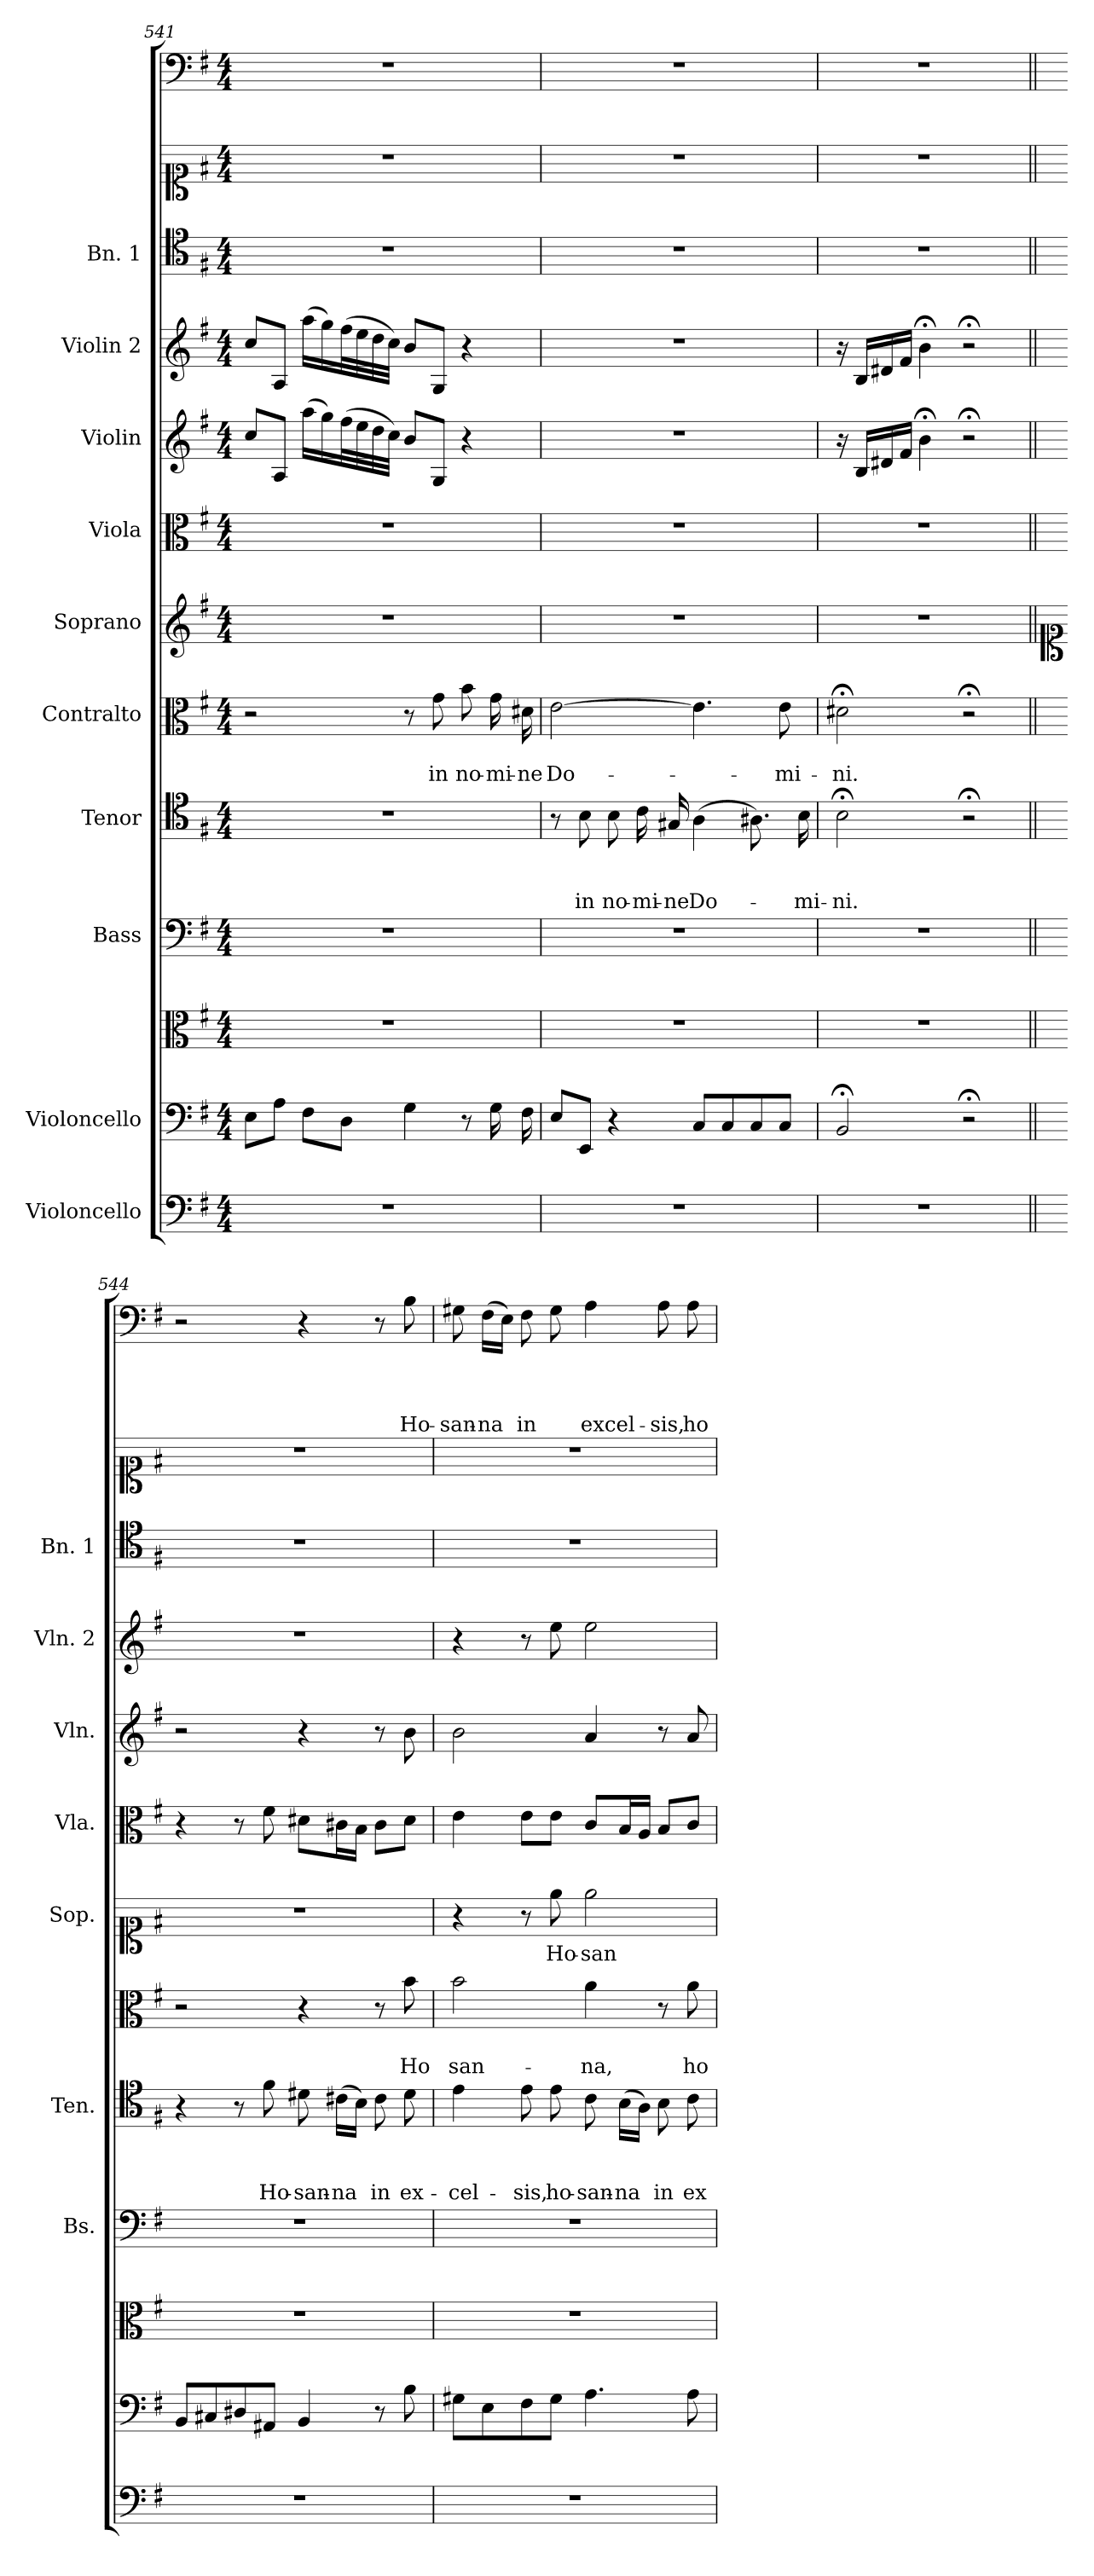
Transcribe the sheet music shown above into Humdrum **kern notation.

**kern	**kern	**kern	**kern	**kern	**text	**text	**text	**kern	**text	**text	**kern	**text	**kern	**kern	**kern	**kern	**kern	**kern	**text	**text	**text	**text
*part13	*part12	*part11	*part10	*part9	*part9	*part9	*part9	*part8	*part8	*part8	*part7	*part7	*part6	*part5	*part4	*part3	*part2	*part1	*part1	*part1	*part1	*part1
*staff13	*staff12	*staff11	*staff10	*staff9	*staff9	*staff9	*staff9	*staff8	*staff8	*staff8	*staff7	*staff7	*staff6	*staff5	*staff4	*staff3	*staff2	*staff1	*staff1	*staff1	*staff1	*staff1
*I"Violoncello	*I"Violoncello	*	*I"Bass	*I"Tenor	*	*	*	*I"Contralto	*	*	*I"Soprano	*	*I"Viola	*I"Violin	*I"Violin 2	*I"Bn. 1	*	*	*	*	*	*
*	*	*	*I'Bs.	*I'Ten.	*	*	*	*	*	*	*I'Sop.	*	*I'Vla.	*I'Vln.	*I'Vln. 2	*I'Bn. 1	*	*	*	*	*	*
*clefF4	*clefF4	*clefC3	*clefF4	*clefC4	*	*	*	*clefC3	*	*	*clefG2	*	*clefC3	*clefG2	*clefG2	*clefC4	*clefC1	*clefF4	*	*	*	*
*	*	*	*	*ITrd7c12	*	*	*	*	*	*	*	*	*	*	*	*	*	*	*	*	*	*
*k[f#]	*k[f#]	*k[f#]	*k[f#]	*k[f#]	*	*	*	*k[f#]	*	*	*k[f#]	*	*k[f#]	*k[f#]	*k[f#]	*k[f#]	*k[f#]	*k[f#]	*	*	*	*
*G:	*G:	*G:	*G:	*G:	*	*	*	*G:	*	*	*G:	*	*G:	*G:	*G:	*G:	*G:	*G:	*	*	*	*
*M4/4	*M4/4	*M4/4	*M4/4	*M4/4	*	*	*	*M4/4	*	*	*M4/4	*	*M4/4	*M4/4	*M4/4	*M4/4	*M4/4	*M4/4	*	*	*	*
=541	=541	=541	=541	=541	=541	=541	=541	=541	=541	=541	=541	=541	=541	=541	=541	=541	=541	=541	=541	=541	=541	=541
1r	8E\L	1r	1r	1rc	.	.	.	2r	.	.	1r	.	1r	8cc/L	8cc/L	1r	1r	1r	.	.	.	.
.	8A\J	.	.	.	.	.	.	.	.	.	.	.	.	8A/J	8A/J	.	.	.	.	.	.	.
.	8F#\L	.	.	.	.	.	.	.	.	.	.	.	.	(>16aa\LL	(>16aa\LL	.	.	.	.	.	.	.
.	.	.	.	.	.	.	.	.	.	.	.	.	.	16gg\)	16gg\)	.	.	.	.	.	.	.
.	8D\J	.	.	.	.	.	.	.	.	.	.	.	.	(>32ff#\L	(>32ff#\L	.	.	.	.	.	.	.
.	.	.	.	.	.	.	.	.	.	.	.	.	.	32ee\	32ee\	.	.	.	.	.	.	.
.	.	.	.	.	.	.	.	.	.	.	.	.	.	32dd\	32dd\	.	.	.	.	.	.	.
.	.	.	.	.	.	.	.	.	.	.	.	.	.	32cc\JJJ)	32cc\JJJ)	.	.	.	.	.	.	.
.	4G\	.	.	.	.	.	.	8r	.	.	.	.	.	8b/L	8b/L	.	.	.	.	.	.	.
!	!	!	!	!	!	!	!	!	!	!LO:LY:b	!	!	!	!	!	!	!	!	!	!	!	!
.	.	.	.	.	.	.	.	8g\	.	in	.	.	.	8G/J	8G/J	.	.	.	.	.	.	.
!	!	!	!	!	!	!	!	!	!	!LO:LY:b	!	!	!	!	!	!	!	!	!	!	!	!
.	8r	.	.	.	.	.	.	8b\	.	no-	.	.	.	4r	4r	.	.	.	.	.	.	.
!	!	!	!	!	!	!	!	!	!	!LO:LY:b	!	!	!	!	!	!	!	!	!	!	!	!
.	16G\	.	.	.	.	.	.	16g\	.	-mi-	.	.	.	.	.	.	.	.	.	.	.	.
!	!	!	!	!	!	!	!	!	!	!LO:LY:b	!	!	!	!	!	!	!	!	!	!	!	!
.	16F#\	.	.	.	.	.	.	16d#X\	.	-ne	.	.	.	.	.	.	.	.	.	.	.	.
!!LO:LB:g=z
=542	=542	=542	=542	=542	=542	=542	=542	=542	=542	=542	=542	=542	=542	=542	=542	=542	=542	=542	=542	=542	=542	=542
!	!	!	!	!	!	!	!	!	!	!LO:LY:b	!	!	!	!	!	!	!	!	!	!	!	!
1r	8E/L	1r	1r	8r	.	.	.	[>2e\	.	Do-	1r	.	1r	1r	1rdd	1r	1r	1r	.	.	.	.
!	!	!	!	!	!	!	!LO:LY:b	!	!	!	!	!	!	!	!	!	!	!	!	!	!	!
.	8EE/J	.	.	8BB\	.	.	in	.	.	.	.	.	.	.	.	.	.	.	.	.	.	.
!	!	!	!	!	!	!	!LO:LY:b	!	!	!	!	!	!	!	!	!	!	!	!	!	!	!
.	4r	.	.	8BB\	.	.	no-	.	.	.	.	.	.	.	.	.	.	.	.	.	.	.
!	!	!	!	!	!	!	!LO:LY:b	!	!	!	!	!	!	!	!	!	!	!	!	!	!	!
.	.	.	.	16C\	.	.	-mi-	.	.	.	.	.	.	.	.	.	.	.	.	.	.	.
!	!	!	!	!	!	!	!LO:LY:b	!	!	!	!	!	!	!	!	!	!	!	!	!	!	!
.	.	.	.	16GG#X/	.	.	-ne	.	.	.	.	.	.	.	.	.	.	.	.	.	.	.
!	!	!	!	!	!	!	!LO:LY:b	!	!	!	!	!	!	!	!	!	!	!	!	!	!	!
.	8C/L	.	.	(>4AA\	.	.	Do-	4.e\]	.	.	.	.	.	.	.	.	.	.	.	.	.	.
.	8C/	.	.	.	.	.	.	.	.	.	.	.	.	.	.	.	.	.	.	.	.	.
.	8C/	.	.	8.AA#X\)	.	.	.	.	.	.	.	.	.	.	.	.	.	.	.	.	.	.
!	!	!	!	!	!	!	!	!	!	!LO:LY:b	!	!	!	!	!	!	!	!	!	!	!	!
.	8C/J	.	.	.	.	.	.	8e\	.	-mi-	.	.	.	.	.	.	.	.	.	.	.	.
!	!	!	!	!	!	!	!LO:LY:b	!	!	!	!	!	!	!	!	!	!	!	!	!	!	!
.	.	.	.	16BB\	.	.	-mi-	.	.	.	.	.	.	.	.	.	.	.	.	.	.	.
=543	=543	=543	=543	=543	=543	=543	=543	=543	=543	=543	=543	=543	=543	=543	=543	=543	=543	=543	=543	=543	=543	=543
!	!	!	!	!	!	!	!LO:LY:b	!	!	!LO:LY:b	!	!	!	!	!	!	!	!	!	!	!	!
1r	2BB;</	1r	1r	2BB;<\	.	.	-ni.	2d#X;<\	.	-ni.	1r	.	1r	16r	16r	1r	1r	1r	.	.	.	.
.	.	.	.	.	.	.	.	.	.	.	.	.	.	16B/LL	16B/LL	.	.	.	.	.	.	.
.	.	.	.	.	.	.	.	.	.	.	.	.	.	16d#X/	16d#X/	.	.	.	.	.	.	.
.	.	.	.	.	.	.	.	.	.	.	.	.	.	16f#/JJ	16f#/JJ	.	.	.	.	.	.	.
.	.	.	.	.	.	.	.	.	.	.	.	.	.	4b;<\	4b;<\	.	.	.	.	.	.	.
.	2r;<	.	.	2r;<	.	.	.	2r;<	.	.	.	.	.	2r;<	2r;<	.	.	.	.	.	.	.
!!LO:PB:g=z
=544||	=544||	=544||	=544||	=544||	=544||	=544||	=544||	=544||	=544||	=544||	=544||	=544||	=544||	=544||	=544||	=544||	=544||	=544||	=544||	=544||	=544||	=544||
*	*	*	*	*	*	*	*	*	*	*	*clefC1	*	*	*	*	*	*	*	*	*	*	*
1r	8BB/L	1r	1r	4r	.	.	.	2r	.	.	1rb	.	4r	2r	1rdd	1r	1r	2r	.	.	.	.
.	8C#X/	.	.	.	.	.	.	.	.	.	.	.	.	.	.	.	.	.	.	.	.	.
.	8D#X/	.	.	8r	.	.	.	.	.	.	.	.	8r	.	.	.	.	.	.	.	.	.
!	!	!	!	!	!	!	!LO:LY:b	!	!	!	!	!	!	!	!	!	!	!	!	!	!	!
.	8AA#X/J	.	.	8F#\	.	.	Ho-	.	.	.	.	.	8f#\	.	.	.	.	.	.	.	.	.
!	!	!	!	!	!	!	!LO:LY:b	!	!	!	!	!	!	!	!	!	!	!	!	!	!	!
.	4BB/	.	.	8D#X\	.	.	-san-	4r	.	.	.	.	8d#X\L	4r	.	.	.	4r	.	.	.	.
!	!	!	!	!	!	!	!LO:LY:b	!	!	!	!	!	!	!	!	!	!	!	!	!	!	!
.	.	.	.	(>16C#X\LL	.	.	-na	.	.	.	.	.	16c#X\L	.	.	.	.	.	.	.	.	.
.	.	.	.	16BB\JJ)	.	.	.	.	.	.	.	.	16B\JJ	.	.	.	.	.	.	.	.	.
!	!	!	!	!	!	!	!LO:LY:b	!	!	!	!	!	!	!	!	!	!	!	!	!	!	!
.	8r	.	.	8C#\	.	.	in	8r	.	.	.	.	8c#\L	8r	.	.	.	8r	.	.	.	.
!	!	!	!	!	!	!	!LO:LY:b	!	!	!LO:LY:b	!	!	!	!	!	!	!	!	!	!	!	!LO:LY:b
.	8B\	.	.	8D#\	.	.	ex-	8b\	.	Ho	.	.	8d#\J	8b\	.	.	.	8B\	.	.	.	Ho-
=545	=545	=545	=545	=545	=545	=545	=545	=545	=545	=545	=545	=545	=545	=545	=545	=545	=545	=545	=545	=545	=545	=545
!	!	!	!	!	!	!	!LO:LY:b	!	!	!LO:LY:b	!	!	!	!	!	!	!	!	!	!	!	!LO:LY:b
1r	8G#X\L	1r	1r	4E\	.	.	-cel-	2b\	.	san-	4r	.	4e\	2b\	4r	1r	1r	8G#X\	.	.	.	-san-
!	!	!	!	!	!	!	!	!	!	!	!	!	!	!	!	!	!	!	!	!	!	!LO:LY:b
.	8E\	.	.	.	.	.	.	.	.	.	.	.	.	.	.	.	.	(>16F#\LL	.	.	.	-na
.	.	.	.	.	.	.	.	.	.	.	.	.	.	.	.	.	.	16E\JJ)	.	.	.	.
!	!	!	!	!	!	!	!LO:LY:b	!	!	!	!	!	!	!	!	!	!	!	!	!	!	!LO:LY:b
.	8F#\	.	.	8E\	.	.	-sis,	.	.	.	8r	.	8e\L	.	8r	.	.	8F#\	.	.	.	in
!	!	!	!	!	!	!	!LO:LY:b	!	!	!	!	!LO:LY:b	!	!	!	!	!	!	!	!	!	!
.	8G#\J	.	.	8E\	.	.	ho-	.	.	.	8ee\	Ho-	8e\J	.	8ee\	.	.	8G#\	.	.	.	.
!	!	!	!	!	!	!	!LO:LY:b	!	!	!LO:LY:b	!	!LO:LY:b	!	!	!	!	!	!	!	!	!	!LO:LY:b
.	4.A\	.	.	8C\	.	.	-san-	4a\	.	-na,	2ee\	-san-	8c/L	4a/	2ee\	.	.	4A\	.	.	.	ex­cel-
!	!	!	!	!	!	!	!LO:LY:b	!	!	!	!	!	!	!	!	!	!	!	!	!	!	!
.	.	.	.	(>16BB\LL	.	.	-na	.	.	.	.	.	16B/L	.	.	.	.	.	.	.	.	.
.	.	.	.	16AA\JJ)	.	.	.	.	.	.	.	.	16A/JJ	.	.	.	.	.	.	.	.	.
!	!	!	!	!	!	!	!LO:LY:b	!	!	!	!	!	!	!	!	!	!	!	!	!	!	!LO:LY:b
.	.	.	.	8BB\	.	.	in	8r	.	.	.	.	8B/L	8r	.	.	.	8A\	.	.	.	-sis,
!	!	!	!	!	!	!	!LO:LY:b	!	!	!LO:LY:b	!	!	!	!	!	!	!	!	!	!	!	!LO:LY:b
.	8A\	.	.	8C\	.	.	ex	8a\	.	ho	.	.	8c/J	8a/	.	.	.	8A\	.	.	.	ho-
=	=	=	=	=	=	=	=	=	=	=	=	=	=	=	=	=	=	=	=	=	=	=
*-	*-	*-	*-	*-	*-	*-	*-	*-	*-	*-	*-	*-	*-	*-	*-	*-	*-	*-	*-	*-	*-	*-
